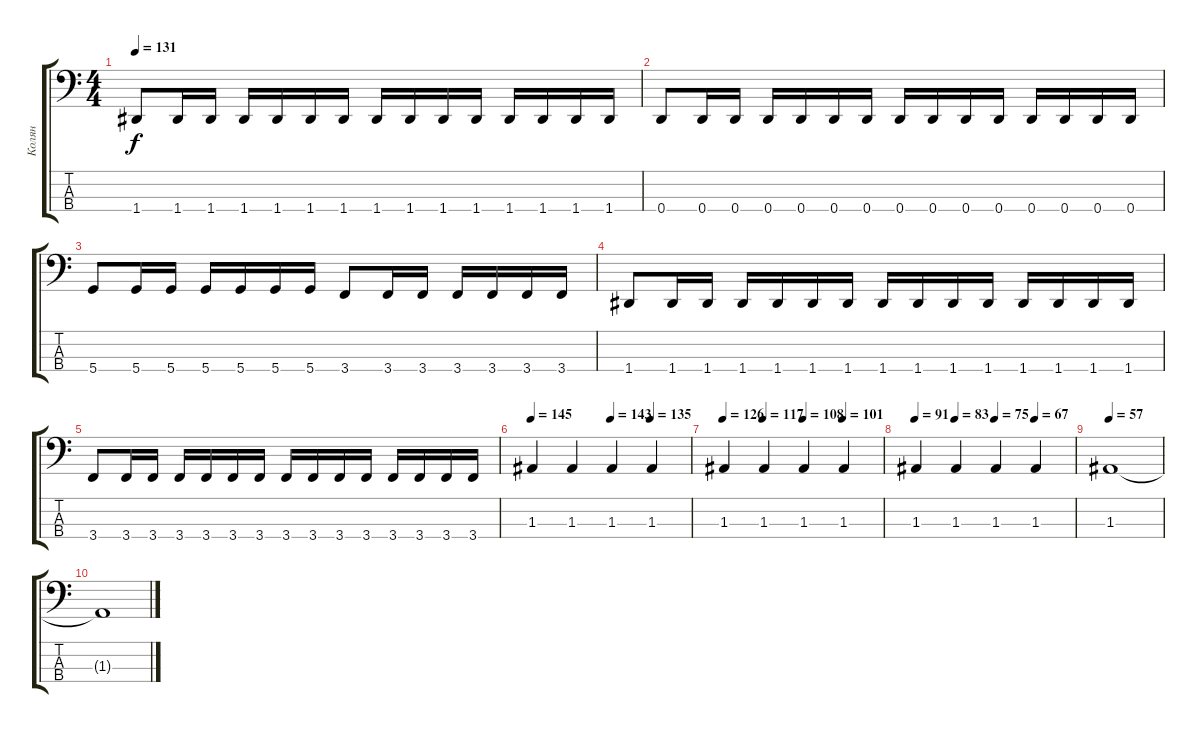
\track ("Колян" "Колян") {instrument electricbassfinger}
\staff {score tabs}
\tuning (G2 D2 A1 D1) {hide}
\ts (4 4)
\tempo 131
\clef f4
\ks c
1.4.8{dy f} 1.4.16 1.4.16 1.4.16 1.4.16 1.4.16 1.4.16 1.4.16 1.4.16 1.4.16 1.4.16 1.4.16 1.4.16 1.4.16 1.4.16 |
0.4.8 0.4.16 0.4.16 0.4.16 0.4.16 0.4.16 0.4.16 0.4.16 0.4.16 0.4.16 0.4.16 0.4.16 0.4.16 0.4.16 0.4.16 |
5.4.8 5.4.16 5.4.16 5.4.16 5.4.16 5.4.16 5.4.16 3.4.8 3.4.16 3.4.16 3.4.16 3.4.16 3.4.16 3.4.16 |
1.4.8 1.4.16 1.4.16 1.4.16 1.4.16 1.4.16 1.4.16 1.4.16 1.4.16 1.4.16 1.4.16 1.4.16 1.4.16 1.4.16 1.4.16 |
3.4.8 3.4.16 3.4.16 3.4.16 3.4.16 3.4.16 3.4.16 3.4.16 3.4.16 3.4.16 3.4.16 3.4.16 3.4.16 3.4.16 3.4.16 |
\tempo 145
\tempo (143 0.5)
\tempo (135 0.75)
1.3.4 1.3.4 1.3.4 1.3.4 |
\tempo 126
\tempo (117 0.25)
\tempo (108 0.5)
\tempo (101 0.75)
1.3.4 1.3.4 1.3.4 1.3.4 |
\tempo 91
\tempo (83 0.25)
\tempo (75 0.5)
\tempo (67 0.75)
1.3.4 1.3.4 1.3.4 1.3.4 |
\tempo 57
1.3.1 |
1.3{t}.1
